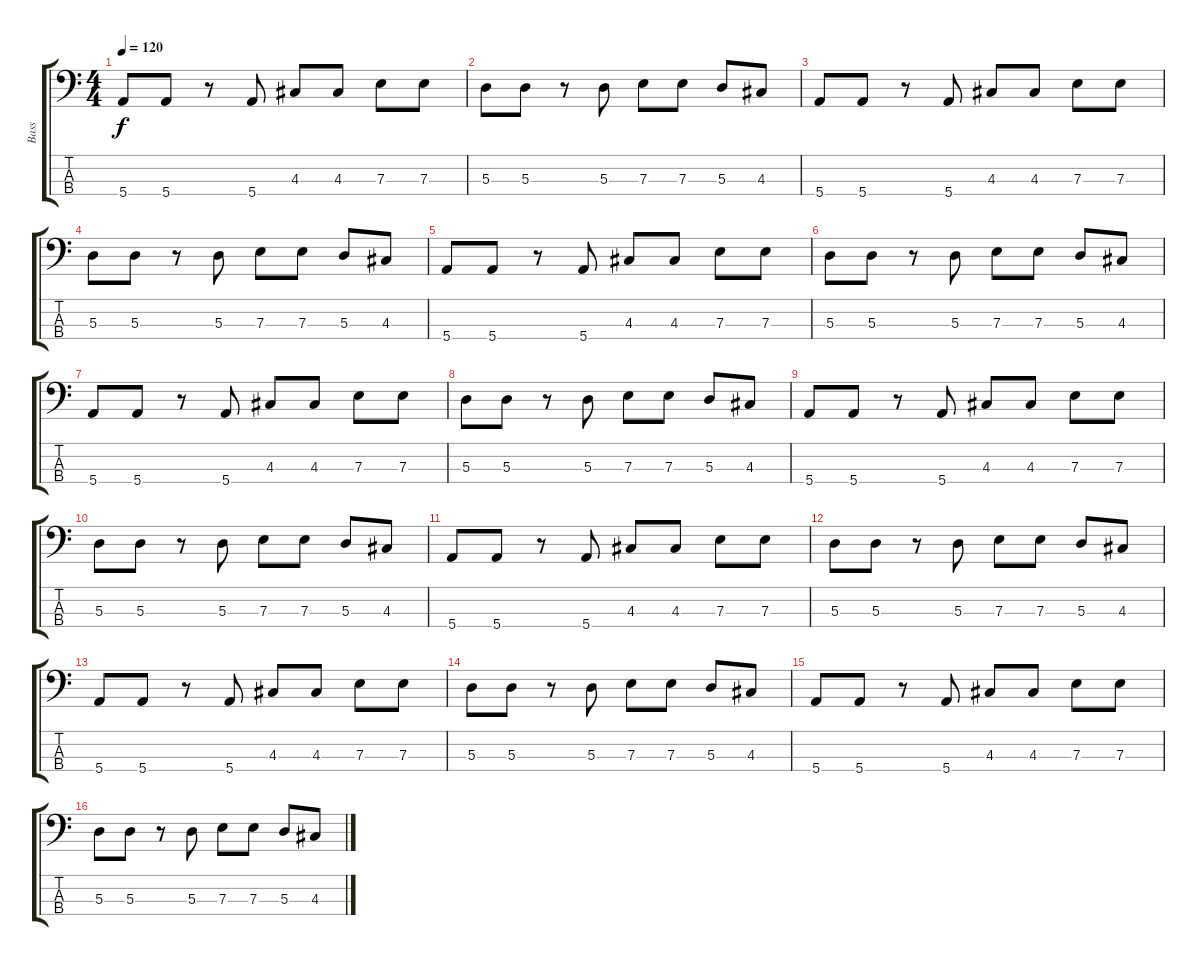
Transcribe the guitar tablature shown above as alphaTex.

\track ("Bass" "Bass") {instrument electricbassfinger}
\staff {score tabs}
\tuning (G2 D2 A1 E1) {hide}
\ts (4 4)
\tempo 120
\clef f4
\ks c
5.4.8{dy f} 5.4.8 r.8 5.4.8 4.3.8 4.3.8 7.3.8 7.3.8 |
5.3.8 5.3.8 r.8 5.3.8 7.3.8 7.3.8 5.3.8 4.3.8 |
5.4.8 5.4.8 r.8 5.4.8 4.3.8 4.3.8 7.3.8 7.3.8 |
5.3.8 5.3.8 r.8 5.3.8 7.3.8 7.3.8 5.3.8 4.3.8 |
5.4.8 5.4.8 r.8 5.4.8 4.3.8 4.3.8 7.3.8 7.3.8 |
5.3.8 5.3.8 r.8 5.3.8 7.3.8 7.3.8 5.3.8 4.3.8 |
5.4.8 5.4.8 r.8 5.4.8 4.3.8 4.3.8 7.3.8 7.3.8 |
5.3.8 5.3.8 r.8 5.3.8 7.3.8 7.3.8 5.3.8 4.3.8 |
5.4.8 5.4.8 r.8 5.4.8 4.3.8 4.3.8 7.3.8 7.3.8 |
5.3.8 5.3.8 r.8 5.3.8 7.3.8 7.3.8 5.3.8 4.3.8 |
5.4.8 5.4.8 r.8 5.4.8 4.3.8 4.3.8 7.3.8 7.3.8 |
5.3.8 5.3.8 r.8 5.3.8 7.3.8 7.3.8 5.3.8 4.3.8 |
5.4.8 5.4.8 r.8 5.4.8 4.3.8 4.3.8 7.3.8 7.3.8 |
5.3.8 5.3.8 r.8 5.3.8 7.3.8 7.3.8 5.3.8 4.3.8 |
5.4.8 5.4.8 r.8 5.4.8 4.3.8 4.3.8 7.3.8 7.3.8 |
5.3.8 5.3.8 r.8 5.3.8 7.3.8 7.3.8 5.3.8 4.3.8
